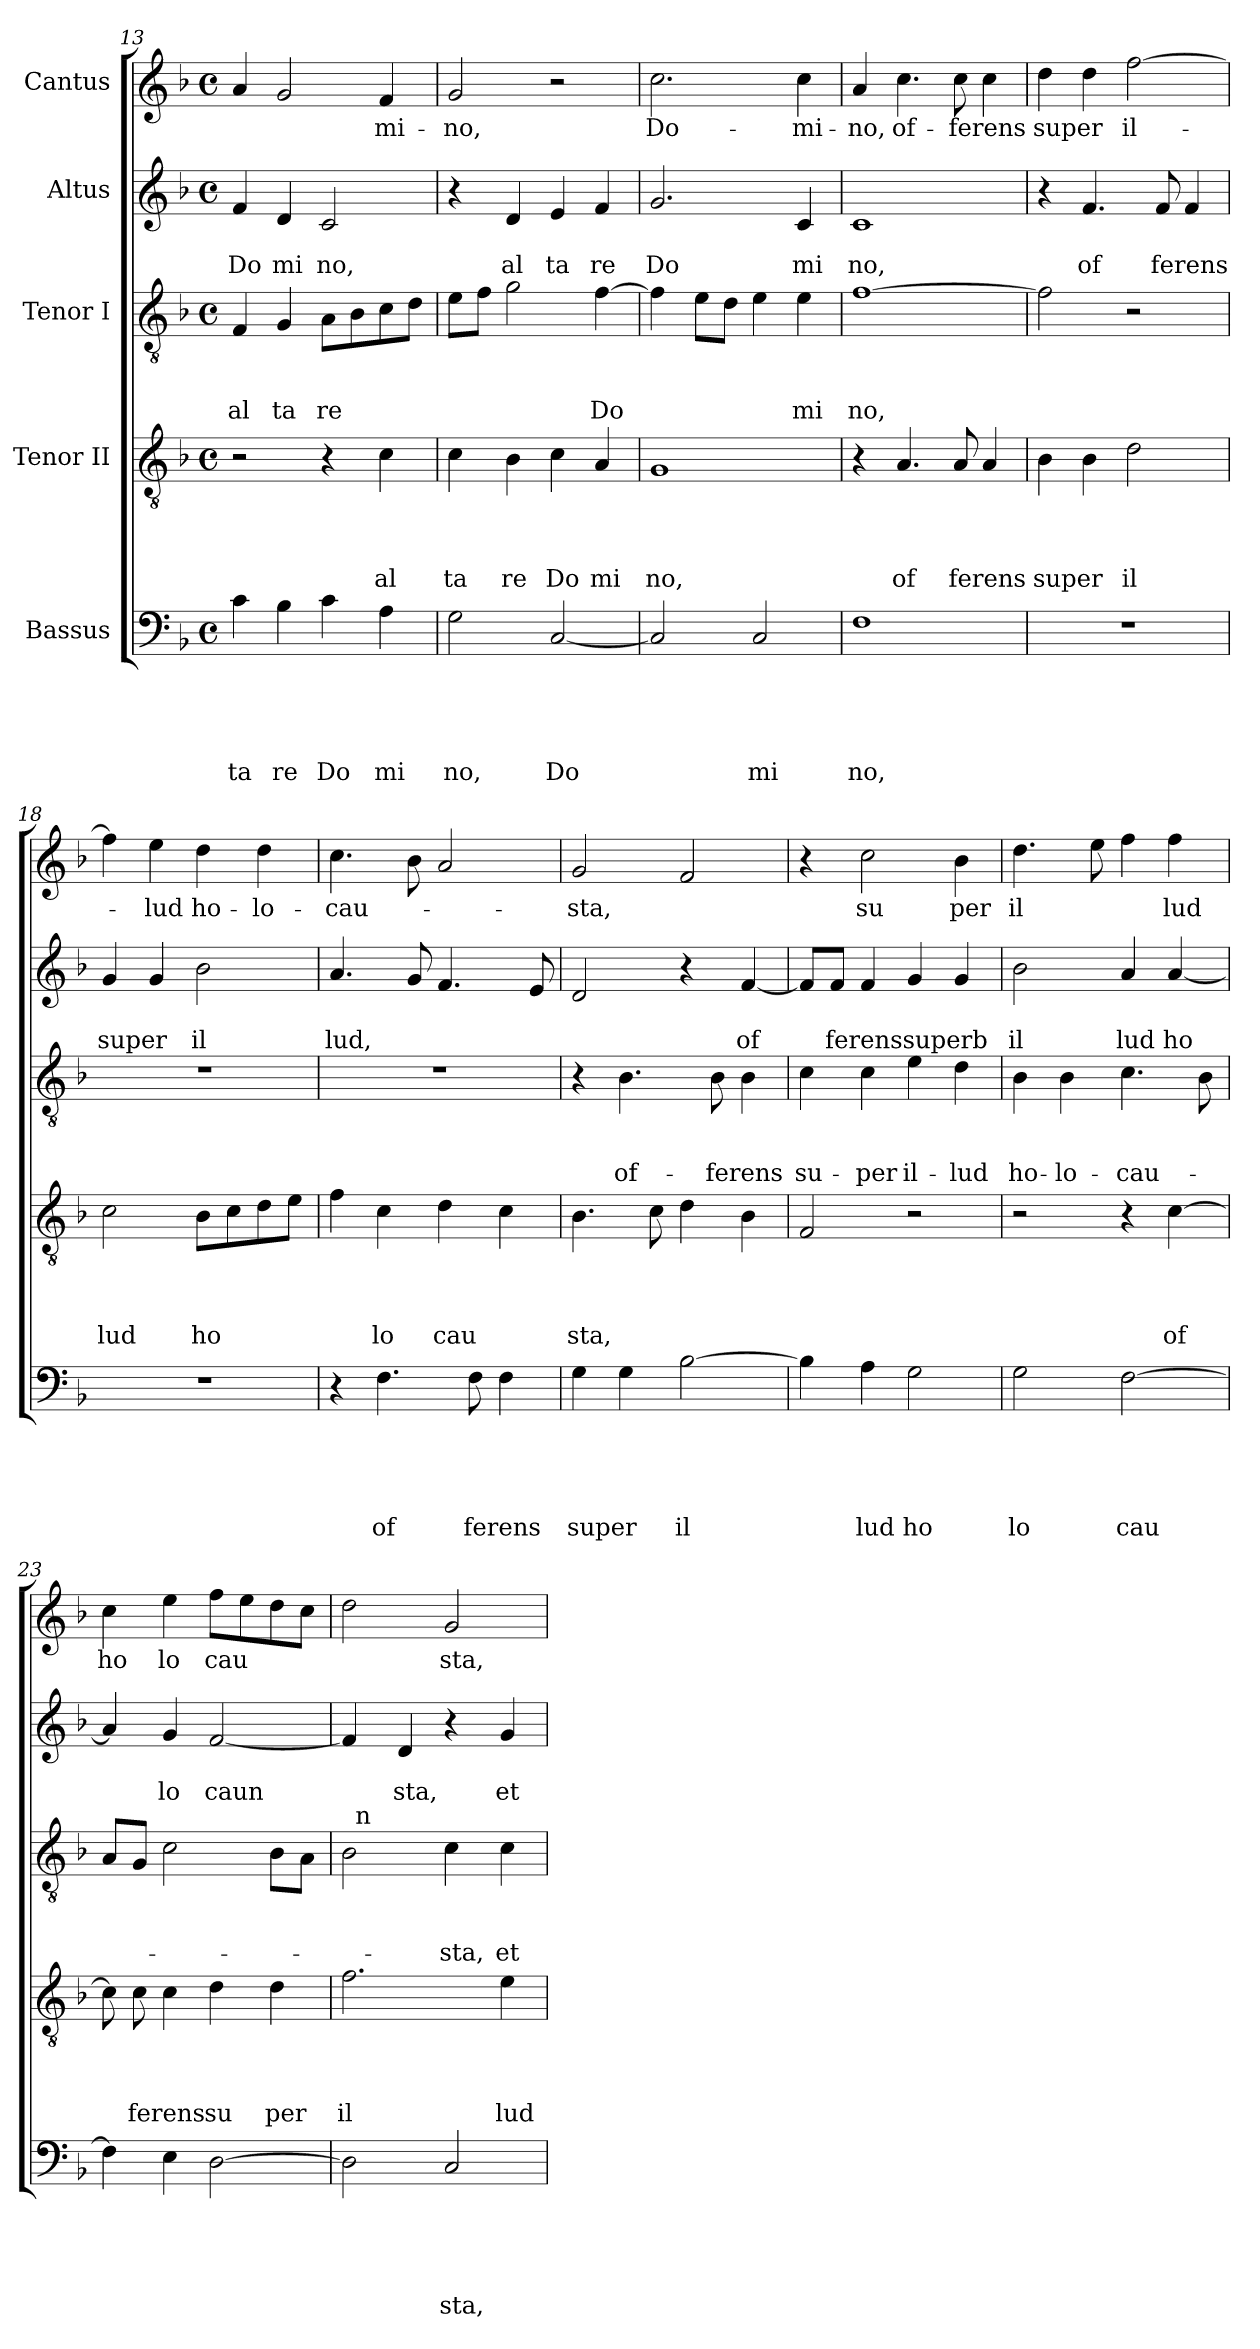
**kern	**text	**text	**text	**text	**text	**kern	**text	**text	**text	**text	**kern	**text	**text	**text	**kern	**text	**text	**kern	**text
*part5	*part5	*part5	*part5	*part5	*part5	*part4	*part4	*part4	*part4	*part4	*part3	*part3	*part3	*part3	*part2	*part2	*part2	*part1	*part1
*staff5	*staff5	*staff5	*staff5	*staff5	*staff5	*staff4	*staff4	*staff4	*staff4	*staff4	*staff3	*staff3	*staff3	*staff3	*staff2	*staff2	*staff2	*staff1	*staff1
*I"Bassus	*	*	*	*	*	*I"Tenor II	*	*	*	*	*I"Tenor I	*	*	*	*I"Altus	*	*	*I"Cantus	*
!!LO:LB:g=z
*clefF4	*	*	*	*	*	*clefGv2	*	*	*	*	*clefGv2	*	*	*	*clefG2	*	*	*clefG2	*
*k[b-]	*	*	*	*	*	*k[b-]	*	*	*	*	*k[b-]	*	*	*	*k[b-]	*	*	*k[b-]	*
*F:	*	*	*	*	*	*F:	*	*	*	*	*F:	*	*	*	*F:	*	*	*F:	*
*M4/4	*	*	*	*	*	*M4/4	*	*	*	*	*M4/4	*	*	*	*M4/4	*	*	*M4/4	*
*met(c)	*	*	*	*	*	*met(c)	*	*	*	*	*met(c)	*	*	*	*met(c)	*	*	*met(c)	*
=13	=13	=13	=13	=13	=13	=13	=13	=13	=13	=13	=13	=13	=13	=13	=13	=13	=13	=13	=13
!	!	!	!	!	!LO:LY:b	!	!	!	!	!	!	!	!	!LO:LY:b	!	!	!LO:LY:b	!	!
4c\	.	.	.	.	-ta	2r	.	.	.	.	4F/	.	.	al	4f/	.	Do	4a/	.
!	!	!	!	!	!LO:LY:b	!	!	!	!	!	!	!	!	!LO:LY:b	!	!	!LO:LY:b	!	!
4B-\	.	.	.	.	re	.	.	.	.	.	4G/	.	.	ta	4d/	.	mi	2g/	.
!	!	!	!	!	!LO:LY:b	!	!	!	!	!	!	!	!	!LO:LY:b	!	!	!LO:LY:b	!	!
4c\	.	.	.	.	Do	4r	.	.	.	.	8A\L	.	.	re	2c/	.	no,	.	.
.	.	.	.	.	.	.	.	.	.	.	8B-\	.	.	.	.	.	.	.	.
!	!	!	!	!	!LO:LY:b	!	!	!	!	!LO:LY:b	!	!	!	!	!	!	!	!	!LO:LY:b
4A\	.	.	.	.	mi	4c\	.	.	.	al	8c\	.	.	.	.	.	.	4f/	-mi-
.	.	.	.	.	.	.	.	.	.	.	8d\J	.	.	.	.	.	.	.	.
=14	=14	=14	=14	=14	=14	=14	=14	=14	=14	=14	=14	=14	=14	=14	=14	=14	=14	=14	=14
!	!	!	!	!	!LO:LY:b	!	!	!	!	!LO:LY:b	!	!	!	!	!	!	!	!	!LO:LY:b
2G\	.	.	.	.	no,	4c\	.	.	.	ta	8e\L	.	.	.	4r	.	.	2g/	-no,
.	.	.	.	.	.	.	.	.	.	.	8f\J	.	.	.	.	.	.	.	.
!	!	!	!	!	!	!	!	!	!	!LO:LY:b	!	!	!	!	!	!	!LO:LY:b	!	!
.	.	.	.	.	.	4B-\	.	.	.	re	2g\	.	.	.	4d/	.	al	.	.
!	!	!	!	!	!LO:LY:b	!	!	!	!	!LO:LY:b	!	!	!	!	!	!	!LO:LY:b	!	!
[<2C/	.	.	.	.	Do	4c\	.	.	.	Do	.	.	.	.	4e/	.	ta	2r	.
!	!	!	!	!	!	!	!	!	!	!LO:LY:b	!	!	!	!LO:LY:b	!	!	!LO:LY:b	!	!
.	.	.	.	.	.	4A/	.	.	.	mi	[>4f\	.	.	Do	4f/	.	re	.	.
=15	=15	=15	=15	=15	=15	=15	=15	=15	=15	=15	=15	=15	=15	=15	=15	=15	=15	=15	=15
!	!	!	!	!	!	!	!	!	!	!LO:LY:b	!	!	!	!	!	!	!LO:LY:b	!	!LO:LY:b
2C/]	.	.	.	.	.	1G	.	.	.	no,	4f\]	.	.	.	2.g/	.	Do	2.cc\	Do-
.	.	.	.	.	.	.	.	.	.	.	8e\L	.	.	.	.	.	.	.	.
.	.	.	.	.	.	.	.	.	.	.	8d\J	.	.	.	.	.	.	.	.
!	!	!	!	!	!LO:LY:b	!	!	!	!	!	!	!	!	!	!	!	!	!	!
2C/	.	.	.	.	mi	.	.	.	.	.	4e\	.	.	.	.	.	.	.	.
!	!	!	!	!	!	!	!	!	!	!	!	!	!	!LO:LY:b	!	!	!LO:LY:b	!	!LO:LY:b
.	.	.	.	.	.	.	.	.	.	.	4e\	.	.	mi	4c/	.	mi	4cc\	-mi-
=16	=16	=16	=16	=16	=16	=16	=16	=16	=16	=16	=16	=16	=16	=16	=16	=16	=16	=16	=16
!	!	!	!	!	!LO:LY:b	!	!	!	!	!	!	!	!	!LO:LY:b	!	!	!LO:LY:b	!	!LO:LY:b
1F	.	.	.	.	no,	4r	.	.	.	.	[>1f	.	.	no,	1c	.	no,	4a/	-no,
!	!	!	!	!	!	!	!	!	!	!LO:LY:b	!	!	!	!	!	!	!	!	!LO:LY:b
.	.	.	.	.	.	4.A/	.	.	.	of	.	.	.	.	.	.	.	4.cc\	of-
!	!	!	!	!	!	!	!	!	!	!LO:LY:b	!	!	!	!	!	!	!	!	!LO:LY:b
.	.	.	.	.	.	8A/	.	.	.	ferens	.	.	.	.	.	.	.	8cc\	-ferens
.	.	.	.	.	.	4A/	.	.	.	.	.	.	.	.	.	.	.	4cc\	.
=17	=17	=17	=17	=17	=17	=17	=17	=17	=17	=17	=17	=17	=17	=17	=17	=17	=17	=17	=17
!	!	!	!	!	!	!	!	!	!	!LO:LY:b	!	!	!	!	!	!	!	!	!LO:LY:b
1r	.	.	.	.	.	4B-\	.	.	.	super	2f\]	.	.	.	4r	.	.	4dd\	super
!	!	!	!	!	!	!	!	!	!	!	!	!	!	!	!	!	!LO:LY:b	!	!
.	.	.	.	.	.	4B-\	.	.	.	.	.	.	.	.	4.f/	.	of	4dd\	.
!	!	!	!	!	!	!	!	!	!	!LO:LY:b	!	!	!	!	!	!	!	!	!LO:LY:b
.	.	.	.	.	.	2d\	.	.	.	il	2r	.	.	.	.	.	.	[>2ff\	il-
!	!	!	!	!	!	!	!	!	!	!	!	!	!	!	!	!	!LO:LY:b	!	!
.	.	.	.	.	.	.	.	.	.	.	.	.	.	.	8f/	.	ferens	.	.
.	.	.	.	.	.	.	.	.	.	.	.	.	.	.	4f/	.	.	.	.
=18	=18	=18	=18	=18	=18	=18	=18	=18	=18	=18	=18	=18	=18	=18	=18	=18	=18	=18	=18
!	!	!	!	!	!	!	!	!	!	!LO:LY:b	!	!	!	!	!	!	!LO:LY:b	!	!
1r	.	.	.	.	.	2c\	.	.	.	lud	1r	.	.	.	4g/	.	super	4ff\]	.
!	!	!	!	!	!	!	!	!	!	!	!	!	!	!	!	!	!	!	!LO:LY:b
.	.	.	.	.	.	.	.	.	.	.	.	.	.	.	4g/	.	.	4ee\	-lud
!	!	!	!	!	!	!	!	!	!	!LO:LY:b	!	!	!	!	!	!	!LO:LY:b	!	!LO:LY:b
.	.	.	.	.	.	8B-\L	.	.	.	ho	.	.	.	.	2b-\	.	il	4dd\	ho-
.	.	.	.	.	.	8c\	.	.	.	.	.	.	.	.	.	.	.	.	.
!	!	!	!	!	!	!	!	!	!	!	!	!	!	!	!	!	!	!	!LO:LY:b
.	.	.	.	.	.	8d\	.	.	.	.	.	.	.	.	.	.	.	4dd\	-lo-
.	.	.	.	.	.	8e\J	.	.	.	.	.	.	.	.	.	.	.	.	.
=19	=19	=19	=19	=19	=19	=19	=19	=19	=19	=19	=19	=19	=19	=19	=19	=19	=19	=19	=19
!	!	!	!	!	!	!	!	!	!	!	!	!	!	!	!	!	!LO:LY:b	!	!LO:LY:b
4r	.	.	.	.	.	4f\	.	.	.	.	1r	.	.	.	4.a/	.	lud,	4.cc\	-cau-
!	!	!	!	!	!LO:LY:b	!	!	!	!	!LO:LY:b	!	!	!	!	!	!	!	!	!
4.F\	.	.	.	.	of	4c\	.	.	.	lo	.	.	.	.	.	.	.	.	.
.	.	.	.	.	.	.	.	.	.	.	.	.	.	.	8g/	.	.	8b-\	.
!	!	!	!	!	!	!	!	!	!	!LO:LY:b	!	!	!	!	!	!	!	!	!
.	.	.	.	.	.	4d\	.	.	.	cau	.	.	.	.	4.f/	.	.	2a/	.
!	!	!	!	!	!LO:LY:b	!	!	!	!	!	!	!	!	!	!	!	!	!	!
8F\	.	.	.	.	ferens	.	.	.	.	.	.	.	.	.	.	.	.	.	.
4F\	.	.	.	.	.	4c\	.	.	.	.	.	.	.	.	.	.	.	.	.
.	.	.	.	.	.	.	.	.	.	.	.	.	.	.	8e/	.	.	.	.
!!LO:PB:g=z
=20	=20	=20	=20	=20	=20	=20	=20	=20	=20	=20	=20	=20	=20	=20	=20	=20	=20	=20	=20
!	!	!	!	!	!LO:LY:b	!	!	!	!	!LO:LY:b	!	!	!	!	!	!	!	!	!LO:LY:b
4G\	.	.	.	.	super	4.B-\	.	.	.	sta,	4r	.	.	.	2d/	.	.	2g/	-sta,
!	!	!	!	!	!	!	!	!	!	!	!	!	!	!LO:LY:b	!	!	!	!	!
4G\	.	.	.	.	.	.	.	.	.	.	4.B-\	.	.	of-	.	.	.	.	.
.	.	.	.	.	.	8c\	.	.	.	.	.	.	.	.	.	.	.	.	.
!	!	!	!	!	!LO:LY:b	!	!	!	!	!	!	!	!	!	!	!	!	!	!
[>2B-\	.	.	.	.	il	4d\	.	.	.	.	.	.	.	.	4r	.	.	2f/	.
!	!	!	!	!	!	!	!	!	!	!	!	!	!	!LO:LY:b	!	!	!	!	!
.	.	.	.	.	.	.	.	.	.	.	8B-\	.	.	-ferens	.	.	.	.	.
!	!	!	!	!	!	!	!	!	!	!	!	!	!	!	!	!	!LO:LY:b	!	!
.	.	.	.	.	.	4B-\	.	.	.	.	4B-\	.	.	.	[<4f/	.	of	.	.
=21	=21	=21	=21	=21	=21	=21	=21	=21	=21	=21	=21	=21	=21	=21	=21	=21	=21	=21	=21
!	!	!	!	!	!	!	!	!	!	!	!	!	!	!LO:LY:b	!	!	!	!	!
4B-\]	.	.	.	.	.	2F/	.	.	.	.	4c\	.	.	su-	8f/L]	.	.	4r	.
!	!	!	!	!	!	!	!	!	!	!	!	!	!	!	!	!	!LO:LY:b	!	!
.	.	.	.	.	.	.	.	.	.	.	.	.	.	.	8f/J	.	ferens	.	.
!	!	!	!	!	!LO:LY:b	!	!	!	!	!	!	!	!	!LO:LY:b	!	!	!	!	!LO:LY:b
4A\	.	.	.	.	lud	.	.	.	.	.	4c\	.	.	-per	4f/	.	.	2cc\	su
!	!	!	!	!	!LO:LY:b	!	!	!	!	!	!	!	!	!LO:LY:b	!	!	!LO:LY:b:rj	!	!
2G\	.	.	.	.	ho	2r	.	.	.	.	4e\	.	.	il-	4g/	.	superb	.	.
!	!	!	!	!	!	!	!	!	!	!	!	!	!	!LO:LY:b	!	!	!	!	!LO:LY:b
.	.	.	.	.	.	.	.	.	.	.	4d\	.	.	-lud	4g/	.	.	4b-\	per
=22	=22	=22	=22	=22	=22	=22	=22	=22	=22	=22	=22	=22	=22	=22	=22	=22	=22	=22	=22
!	!	!	!	!	!LO:LY:b	!	!	!	!	!	!	!	!	!LO:LY:b	!	!	!LO:LY:b	!	!LO:LY:b
2G\	.	.	.	.	lo	2r	.	.	.	.	4B-\	.	.	ho-	2b-\	.	il	4.dd\	il
!	!	!	!	!	!	!	!	!	!	!	!	!	!	!LO:LY:b	!	!	!	!	!
.	.	.	.	.	.	.	.	.	.	.	4B-\	.	.	-lo-	.	.	.	.	.
.	.	.	.	.	.	.	.	.	.	.	.	.	.	.	.	.	.	8ee\	.
!	!	!	!	!	!LO:LY:b	!	!	!	!	!	!	!	!	!LO:LY:b	!	!	!LO:LY:b	!	!
[>2F\	.	.	.	.	cau	4r	.	.	.	.	4.c\	.	.	-cau-	4a/	.	lud	4ff\	.
!	!	!	!	!	!	!	!	!	!	!LO:LY:b	!	!	!	!	!	!	!LO:LY:b	!	!LO:LY:b
.	.	.	.	.	.	[>4c\	.	.	.	of	.	.	.	.	[<4a/	.	ho	4ff\	lud
.	.	.	.	.	.	.	.	.	.	.	8B-\	.	.	.	.	.	.	.	.
=23	=23	=23	=23	=23	=23	=23	=23	=23	=23	=23	=23	=23	=23	=23	=23	=23	=23	=23	=23
!	!	!	!	!	!	!	!	!	!	!	!	!	!	!	!	!	!	!	!LO:LY:b
4F\]	.	.	.	.	.	8c\]	.	.	.	.	8A/L	.	.	.	4a/]	.	.	4cc\	ho
!	!	!	!	!	!	!	!	!	!	!LO:LY:b	!	!	!	!	!	!	!	!	!
.	.	.	.	.	.	8c\	.	.	.	ferens	8G/J	.	.	.	.	.	.	.	.
!	!	!	!	!	!	!	!	!	!	!	!	!	!	!	!	!	!LO:LY:b	!	!LO:LY:b
4E\	.	.	.	.	.	4c\	.	.	.	.	2c\	.	.	.	4g/	.	lo	4ee\	lo
!	!	!	!	!	!	!	!	!	!	!LO:LY:b	!	!	!	!	!	!	!LO:LY:b	!	!LO:LY:b
[>2D\	.	.	.	.	.	4d\	.	.	.	su	.	.	.	.	[<2f/	.	caun	8ff\L	cau
.	.	.	.	.	.	.	.	.	.	.	.	.	.	.	.	.	.	8ee\	.
!	!	!	!	!	!	!	!	!	!	!LO:LY:b	!	!	!	!	!	!	!	!	!
.	.	.	.	.	.	4d\	.	.	.	per	8B-\L	.	.	.	.	.	.	8dd\	.
.	.	.	.	.	.	.	.	.	.	.	8A\J	.	.	.	.	.	.	8cc\J	.
=24	=24	=24	=24	=24	=24	=24	=24	=24	=24	=24	=24	=24	=24	=24	=24	=24	=24	=24	=24
!	!	!	!	!	!	!	!	!	!	!LO:LY:b	!	!	!	!	!	!	!	!	!
*	*	*	*	*	*	*	*	*	*	*	*^	*	*	*	*	*	*	*	*
2D\]	.	.	.	.	.	2.f\	.	.	.	il	2B-\	32ryy	.	.	.	4f/]	.	.	2dd\	.
!	!	!	!	!	!	!	!	!	!	!	!	!LO:TX:a:t=n	!	!	!	!	!	!	!	!
.	.	.	.	.	.	.	.	.	.	.	.	2ryy	.	.	.	.	.	.	.	.
!	!	!	!	!	!	!	!	!	!	!	!	!	!	!	!	!	!	!LO:LY:b	!	!
.	.	.	.	.	.	.	.	.	.	.	.	.	.	.	.	4d/	.	sta,	.	.
!	!	!	!	!	!LO:LY:b	!	!	!	!	!	!	!	!	!	!LO:LY:b	!	!	!	!	!LO:LY:b
2C/	.	.	.	.	sta,	.	.	.	.	.	4c\	.	.	.	-sta,	4r	.	.	2g/	sta,
.	.	.	.	.	.	.	.	.	.	.	.	4...ryy	.	.	.	.	.	.	.	.
!	!	!	!	!	!	!	!	!	!	!LO:LY:b	!	!	!	!	!LO:LY:b	!	!	!LO:LY:b	!	!
.	.	.	.	.	.	4e\	.	.	.	lud	4c\	.	.	.	et	4g/	.	et	.	.
*	*	*	*	*	*	*	*	*	*	*	*v	*v	*	*	*	*	*	*	*	*
=	=	=	=	=	=	=	=	=	=	=	=	=	=	=	=	=	=	=	=
*-	*-	*-	*-	*-	*-	*-	*-	*-	*-	*-	*-	*-	*-	*-	*-	*-	*-	*-	*-
